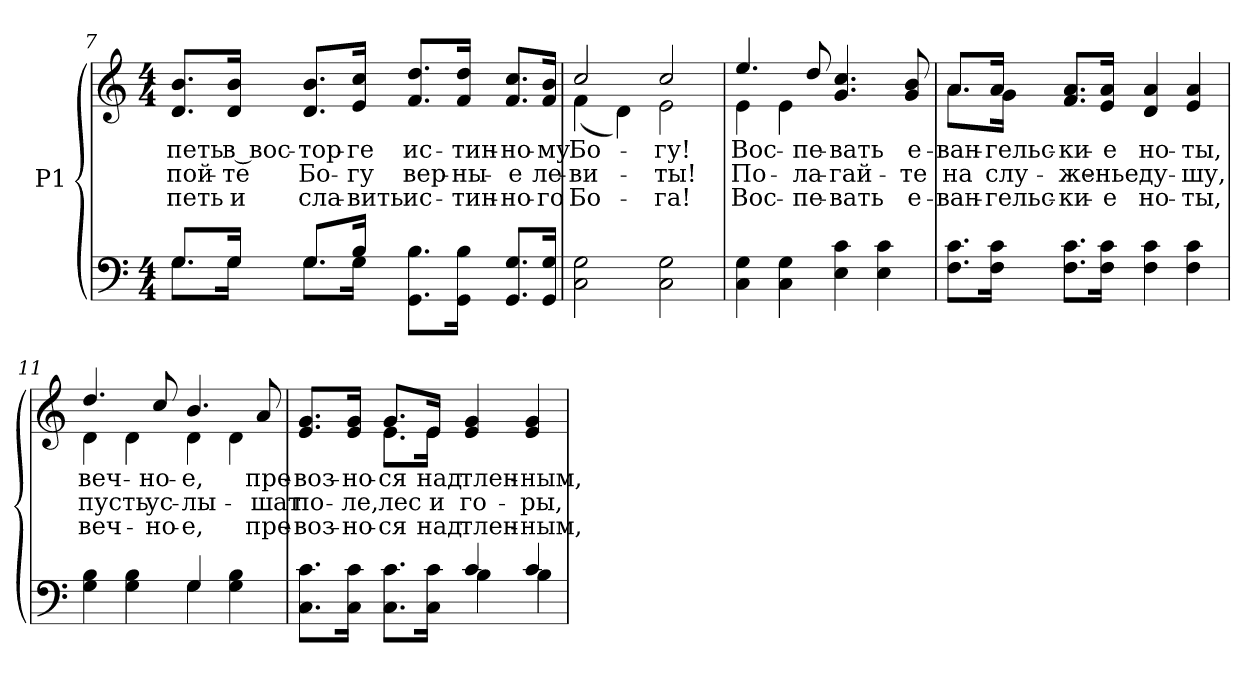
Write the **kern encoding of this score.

**kern	**kern	**text	**text	**text
*part1	*part1	*part1	*part1	*part1
*staff2	*staff1	*staff1	*staff1	*staff1
*I"P1	*	*	*	*
*clefF4	*clefG2	*	*	*
*k[]	*k[]	*	*	*
*C:	*C:	*	*	*
*M4/4	*M4/4	*	*	*
=7	=7	=7	=7	=7
*^	*	*	*	*
!	!	!	!LO:LY:b:color=#000000	!LO:LY:b:color=#000000	!LO:LY:b:color=#000000
8.Gi/L	8.Gi\L	8.di/ 8.biL	петь	пой-	-петь
!	!	!	!LO:LY:b:color=#000000	!LO:LY:b:color=#000000	!LO:LY:b:color=#000000
16Gi/Jk	16Gi\Jk	16di/ 16biJk	в вос-	-те	и
!	!	!	!LO:LY:b:color=#000000	!LO:LY:b:color=#000000	!LO:LY:b:color=#000000
8.Gi/L	8.Gi\L	8.di/ 8.biL	-тор-	Бо-	сла-
!	!	!	!LO:LY:b:color=#000000	!LO:LY:b:color=#000000	!LO:LY:b:color=#000000
16Bi/Jk	16Gi\Jk	16ei/ 16cciJk	-ге	-гу	-вить
!	!	!	!LO:LY:b:color=#000000	!LO:LY:b:color=#000000	!LO:LY:b:color=#000000
8.GGi\ 8.BiL	2ryy	8.fi/ 8.ddiL	ис-	вер-	ис-
!	!	!	!LO:LY:b:color=#000000	!LO:LY:b:color=#000000	!LO:LY:b:color=#000000
16GGi\ 16BiJk	.	16fi/ 16ddiJk	-тин-	-ны-	-тин-
!	!	!	!LO:LY:b:color=#000000	!LO:LY:b:color=#000000	!LO:LY:b:color=#000000
8.GGi/ 8.GiL	.	8.fi/ 8.cciL	-но-	-е	-но-
!	!	!	!LO:LY:b:color=#000000	!LO:LY:b:color=#000000	!LO:LY:b:color=#000000
16GGi/ 16GiJk	.	16fi/ 16biJk	-му	ле-	-го
*v	*v	*	*	*	*
=8	=8	=8	=8	=8
!	!	!LO:LY:b:color=#000000	!LO:LY:b:color=#000000	!LO:LY:b:color=#000000
*	*^	*	*	*
2Ci\ 2Gi	2cci/	(4fi\	Бо-	-ви-	Бо-
.	.	4di\)	.	.	.
!	!	!	!LO:LY:b:color=#000000	!LO:LY:b:color=#000000	!LO:LY:b:color=#000000
2Ci\ 2Gi	2cci/	2ei\	-гу!	-ты!	-га!
!!LO:LB:g=z	!!
=9	=9	=9	=9	=9	=9
!	!	!	!LO:LY:b:color=#000000	!LO:LY:b:color=#000000	!LO:LY:b:color=#000000
4Ci\ 4Gi	4.eei/	4ei\	Вос-	По-	Вос-
4Ci\ 4Gi	.	4ei\	.	.	.
!	!	!	!LO:LY:b:color=#000000	!LO:LY:b:color=#000000	!LO:LY:b:color=#000000
.	8ddi/	.	-пе-	-ла-	-пе-
!	!	!	!LO:LY:b:color=#000000	!LO:LY:b:color=#000000	!LO:LY:b:color=#000000
4Ei\ 4ci	4.gi/ 4.cci	2ryy	-вать	-гай-	-вать
4Ei\ 4ci	.	.	.	.	.
!	!	!	!LO:LY:b:color=#000000	!LO:LY:b:color=#000000	!LO:LY:b:color=#000000
.	8gi/ 8bi	.	е-	-те	е-
=10	=10	=10	=10	=10	=10
!	!	!	!LO:LY:b:color=#000000	!LO:LY:b:color=#000000	!LO:LY:b:color=#000000
8.Fi\ 8.ciL	8.ai/L	8.ai\L	-ван-	на	-ван-
!	!	!	!LO:LY:b:color=#000000	!LO:LY:b:color=#000000	!LO:LY:b:color=#000000
16Fi\ 16ciJk	16ai/Jk	16gi\Jk	-гельс-	слу-	-гельс-
!	!	!	!LO:LY:b:color=#000000	!LO:LY:b:color=#000000	!LO:LY:b:color=#000000
8.Fi\ 8.ciL	8.fi/ 8.aiL	2.ryy	-ки-	-же-	-ки-
!	!	!	!LO:LY:b:color=#000000	!LO:LY:b:color=#000000	!LO:LY:b:color=#000000
16Fi\ 16ciJk	16ei/ 16aiJk	.	-е	-нье	-е
!	!	!	!LO:LY:b:color=#000000	!LO:LY:b:color=#000000	!LO:LY:b:color=#000000
4Fi\ 4ci	4di/ 4ai	.	но-	ду-	но-
!	!	!	!LO:LY:b:color=#000000	!LO:LY:b:color=#000000	!LO:LY:b:color=#000000
4Fi\ 4ci	4ei/ 4ai	.	-ты,	-шу,	-ты,
=11	=11	=11	=11	=11	=11
*^	*	*	*	*	*
!	!	!	!	!LO:LY:b:color=#000000	!LO:LY:b:color=#000000	!LO:LY:b:color=#000000
4Gi\ 4Bi	2ryy	4.ddi/	4di\	веч-	пусть	веч-
4Gi\ 4Bi	.	.	4di\	.	.	.
!	!	!	!	!LO:LY:b:color=#000000	!LO:LY:b:color=#000000	!LO:LY:b:color=#000000
.	.	8cci/	.	-но-	ус-	-но-
!	!	!	!	!LO:LY:b:color=#000000	!LO:LY:b:color=#000000	!LO:LY:b:color=#000000
4Gi/	4Gi\	4.bi/	4di\	-е,	-лы-	-е,
4Gi\ 4Bi	4ryy	.	4di\	.	.	.
!	!	!	!	!LO:LY:b:color=#000000	!LO:LY:b:color=#000000	!LO:LY:b:color=#000000
.	.	8ai/	.	пре-	-шат	пре-
=12	=12	=12	=12	=12	=12	=12
!	!	!	!	!LO:LY:b:color=#000000	!LO:LY:b:color=#000000	!LO:LY:b:color=#000000
8.Ci\ 8.ciL	2ryy	8.ei/ 8.giL	4ryy	-воз-	по-	-воз-
!	!	!	!	!LO:LY:b:color=#000000	!LO:LY:b:color=#000000	!LO:LY:b:color=#000000
16Ci\ 16ciJk	.	16ei/ 16giJk	.	-но-	-ле,	-но-
!	!	!	!	!LO:LY:b:color=#000000	!LO:LY:b:color=#000000	!LO:LY:b:color=#000000
8.Ci\ 8.ciL	.	8.gi/L	8.ei\L	-ся	лес	-ся
!	!	!	!	!LO:LY:b:color=#000000	!LO:LY:b:color=#000000	!LO:LY:b:color=#000000
16Ci\ 16ciJk	.	16ei/Jk	16ei\Jk	над	и	над
!	!	!	!	!LO:LY:b:color=#000000	!LO:LY:b:color=#000000	!LO:LY:b:color=#000000
4ci/	4Bi\	4ei/ 4gi	2ryy	тлен-	го-	тлен-
!	!	!	!	!LO:LY:b:color=#000000	!LO:LY:b:color=#000000	!LO:LY:b:color=#000000
4ci/	4Bi\	4ei/ 4gi	.	-ным,	-ры,	-ным,
*v	*v	*	*	*	*	*
*	*v	*v	*	*	*
=	=	=	=	=
*-	*-	*-	*-	*-
